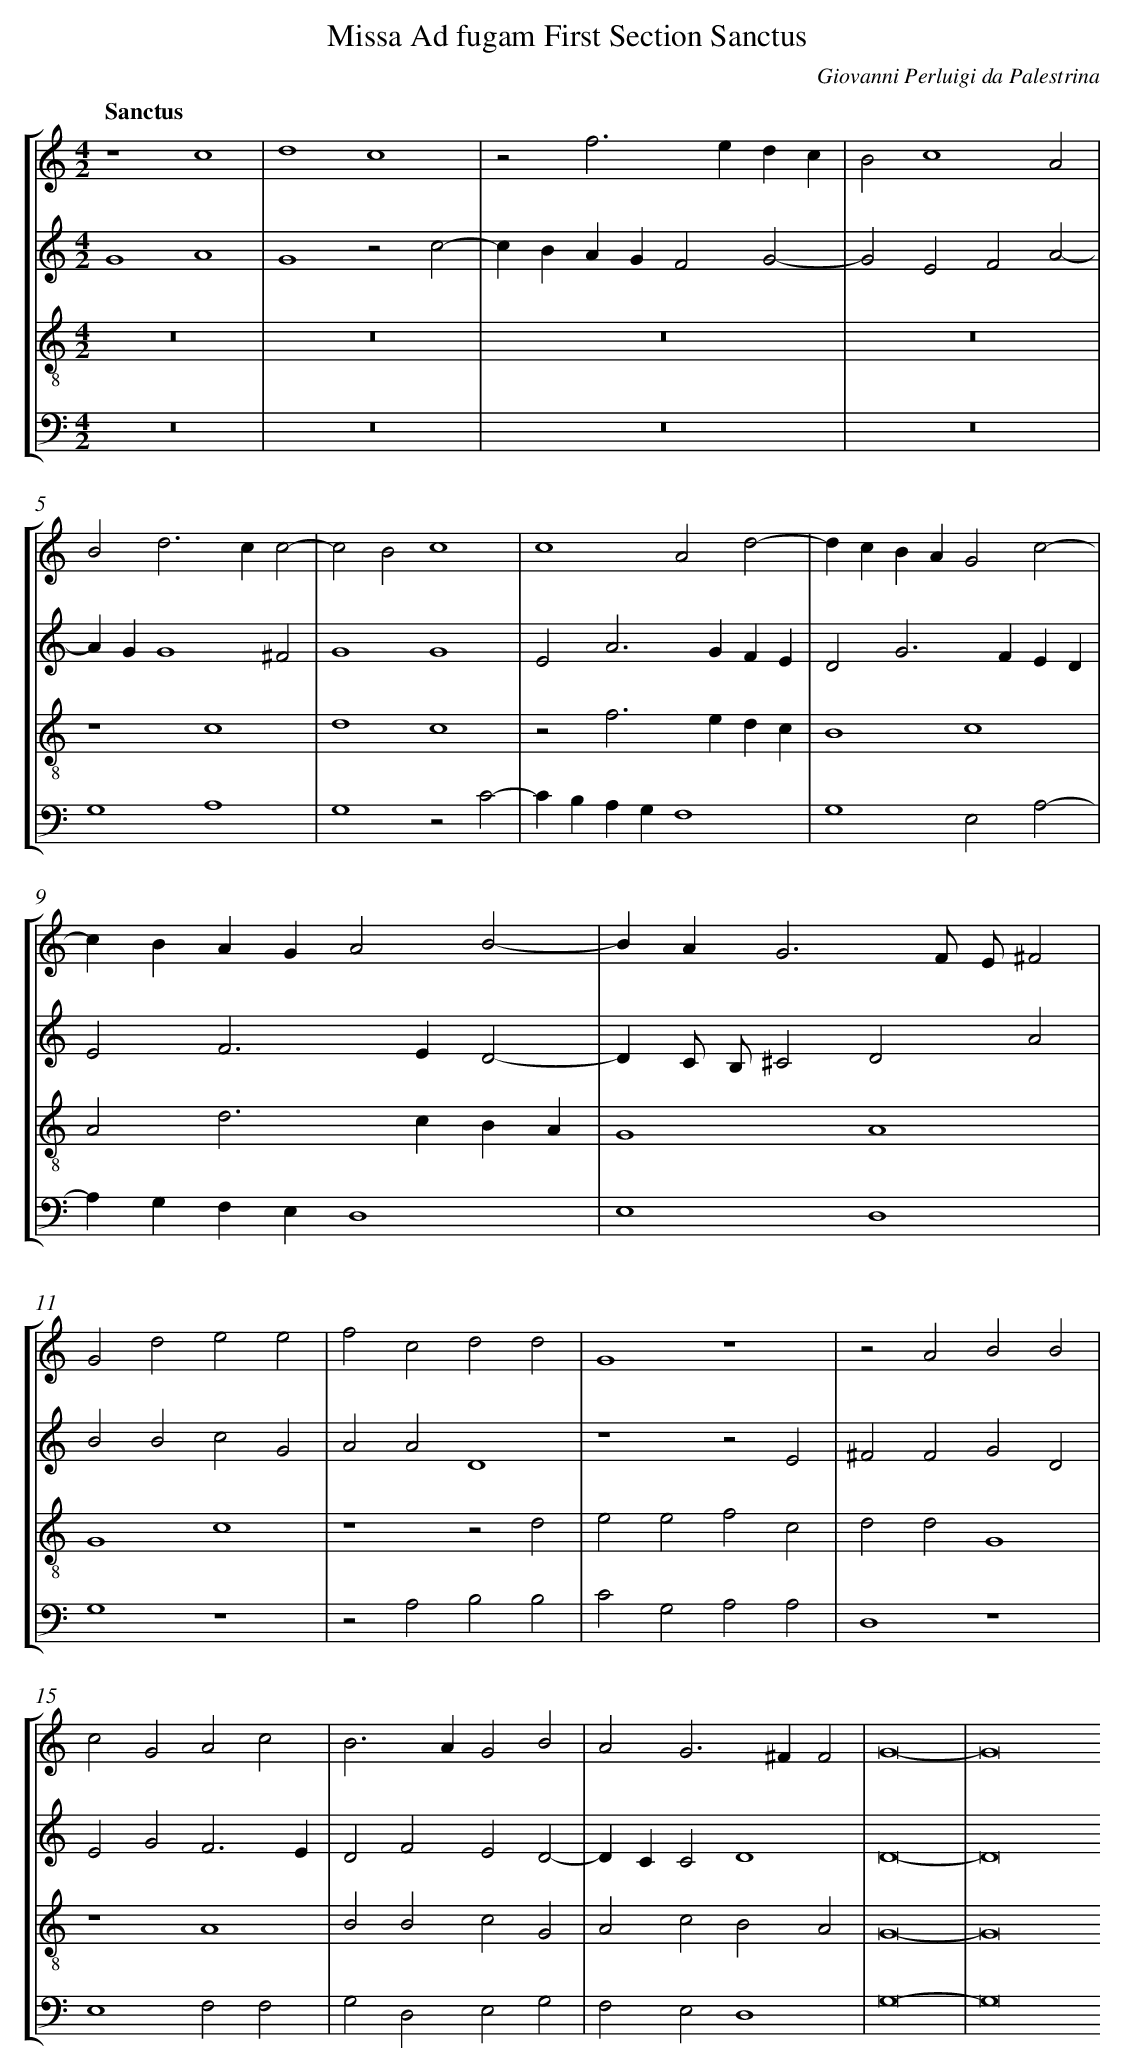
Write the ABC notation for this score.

X:1
T: Missa Ad fugam First Section Sanctus
C: Giovanni Perluigi da Palestrina
L: 1/4
M: 4/2
Q: "Sanctus"
%%staves [1 2 3 4]
V: 1 clef=treble
V: 2 clef=treble
V: 3 clef=treble-8
V: 4 clef=bass
K: C
[V:1] z4c4 |
[V:2] G4A4 |
[V:3] z8 |
[V:4] z8 |
[V:1] d4c4 |
[V:2] G4z2c2- |
[V:3] z8 |
[V:4] z8 |
[V:1] z2f2>e2dc |
[V:2] cBAGF2G2- |
[V:3] z8 |
[V:4] z8 |
[V:1] B2c4A2 |
[V:2] G2E2F2A2- |
[V:3] z8 |
[V:4] z8 |
[V:1] B2d2>c2c2- |
[V:2] AGG4^F2 |
[V:3] z4c4 |
[V:4] G,4A,4 |
[V:1] c2B2c4 |
[V:2] G4G4 |
[V:3] d4c4 |
[V:4] G,4z2C2- |
[V:1] c4A2d2- |
[V:2] E2A2>G2FE |
[V:3] z2f2>e2dc |
[V:4] CB,A,G,F,4 |
[V:1] dcBAG2c2- |
[V:2] D2G2>F2ED |
[V:3] B4c4 |
[V:4] G,4E,2A,2- |
[V:1] cBAGA2B2- |
[V:2] E2F2>E2D2- |
[V:3] A2d2>c2BA |
[V:4] A,G,F,E,D,4 |
[V:1] BA2<G2F/ E/^F2 |
[V:2] DC/ B,/^C2D2A2 |
[V:3] G4A4 |
[V:4] E,4D,4 |
[V:1] G2d2e2e2 |
[V:2] B2B2c2G2 |
[V:3] G4c4 |
[V:4] G,4z4 |
[V:1] f2c2d2d2 |
[V:2] A2A2D4 |
[V:3] z4z2d2 |
[V:4] z2A,2B,2B,2 |
[V:1] G4z4 |
[V:2] z4z2E2 |
[V:3] e2e2f2c2 |
[V:4] C2G,2A,2A,2 |
[V:1] z2A2B2B2 |
[V:2] ^F2F2G2D2 |
[V:3] d2d2G4 |
[V:4] D,4z4 |
[V:1] c2G2A2c2 |
[V:2] E2G2F3E |
[V:3] z4A4 |
[V:4] E,4F,2F,2 |
[V:1] B2>A2G2B2 |
[V:2] D2F2E2D2- |
[V:3] B2B2c2G2 |
[V:4] G,2D,2E,2G,2 |
[V:1] A2G2>^F2F2 |
[V:2] DCC2D4 |
[V:3] A2c2B2A2 |
[V:4] F,2E,2D,4 |
[V:1] G8- |
[V:2] D8- |
[V:3] G8- |
[V:4] G,8- |
[V:1] G8
[V:2] D8
[V:3] G8
[V:4] G,8
